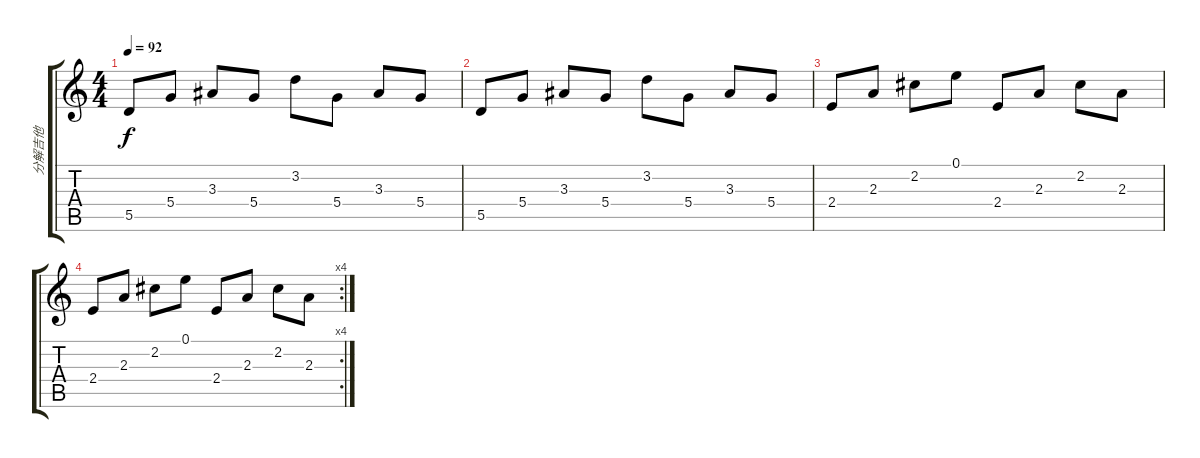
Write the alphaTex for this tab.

\track ("分解吉他" "分解吉他") {instrument acousticguitarsteel}
\staff {score tabs}
\tuning (E4 B3 G3 D3 A2 E2) {hide}
\ts (4 4)
\tempo 92
\clef g2
\ks c
5.5.8{dy f} 5.4.8 3.3.8 5.4.8 3.2.8 5.4.8 3.3.8 5.4.8 |
5.5.8 5.4.8 3.3.8 5.4.8 3.2.8 5.4.8 3.3.8 5.4.8 |
2.4.8 2.3.8 2.2.8 0.1.8 2.4.8 2.3.8 2.2.8 2.3.8 |
\rc 4
2.4.8 2.3.8 2.2.8 0.1.8 2.4.8 2.3.8 2.2.8 2.3.8
